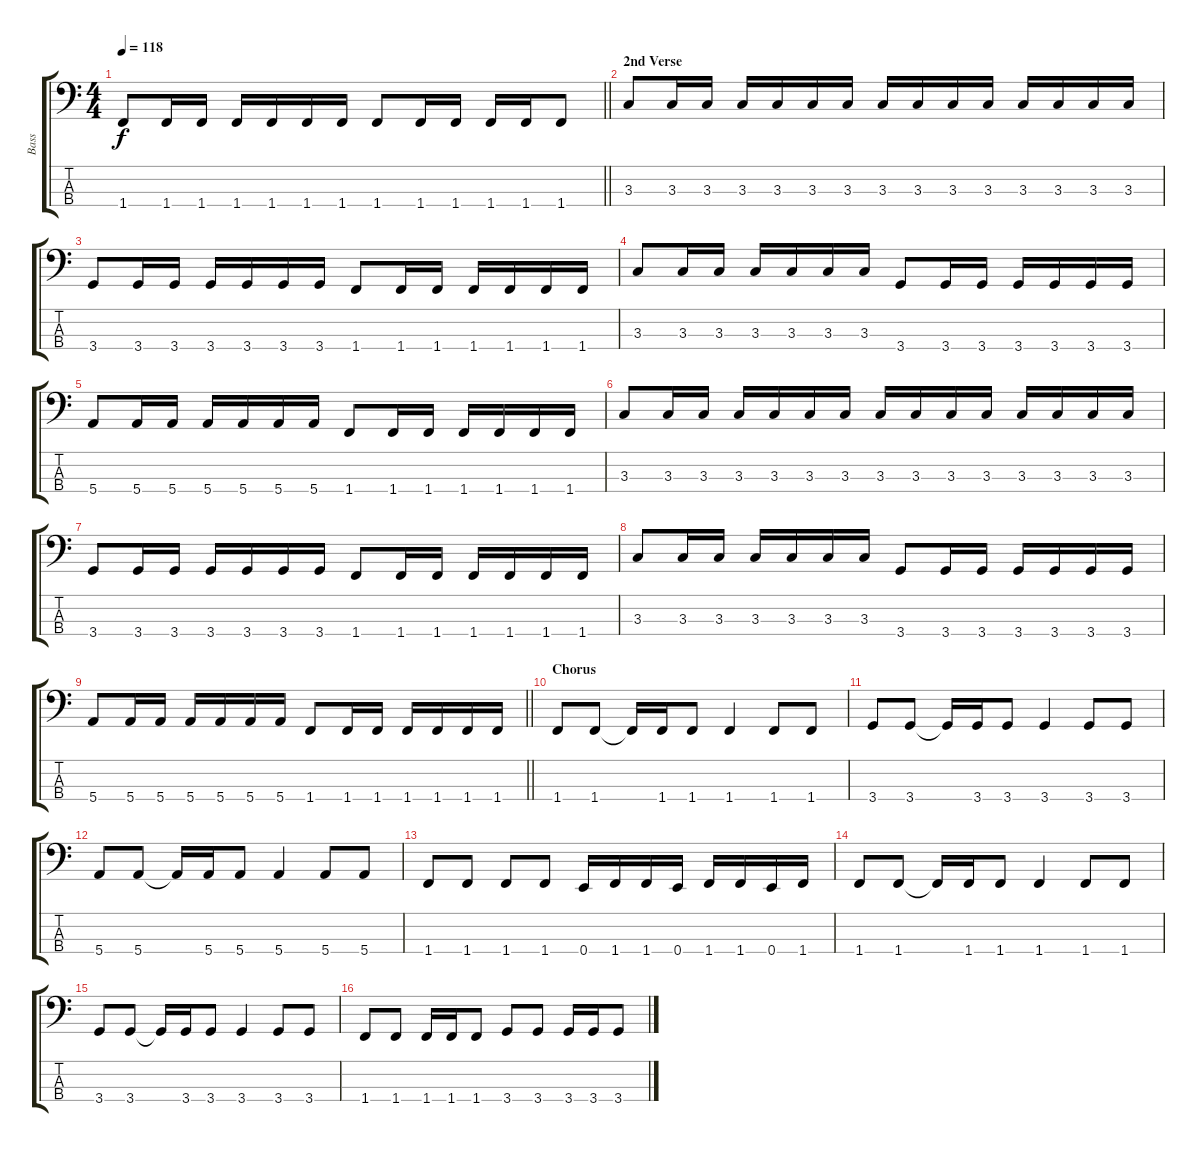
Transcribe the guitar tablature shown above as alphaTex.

\track ("Bass" "Bass") {instrument electricbasspick}
\staff {score tabs}
\tuning (G2 D2 A1 E1) {hide}
\ts (4 4)
\tempo 118
\clef f4
\barLineRight lightlight
\ks c
1.4.8{dy f} 1.4.16 1.4.16 1.4.16 1.4.16 1.4.16 1.4.16 1.4.8 1.4.16 1.4.16 1.4.16 1.4.16 1.4.8 |
\section ("" "2nd Verse")
3.3.8 3.3.16 3.3.16 3.3.16 3.3.16 3.3.16 3.3.16 3.3.16 3.3.16 3.3.16 3.3.16 3.3.16 3.3.16 3.3.16 3.3.16 |
3.4.8 3.4.16 3.4.16 3.4.16 3.4.16 3.4.16 3.4.16 1.4.8 1.4.16 1.4.16 1.4.16 1.4.16 1.4.16 1.4.16 |
3.3.8 3.3.16 3.3.16 3.3.16 3.3.16 3.3.16 3.3.16 3.4.8 3.4.16 3.4.16 3.4.16 3.4.16 3.4.16 3.4.16 |
5.4.8 5.4.16 5.4.16 5.4.16 5.4.16 5.4.16 5.4.16 1.4.8 1.4.16 1.4.16 1.4.16 1.4.16 1.4.16 1.4.16 |
3.3.8 3.3.16 3.3.16 3.3.16 3.3.16 3.3.16 3.3.16 3.3.16 3.3.16 3.3.16 3.3.16 3.3.16 3.3.16 3.3.16 3.3.16 |
3.4.8 3.4.16 3.4.16 3.4.16 3.4.16 3.4.16 3.4.16 1.4.8 1.4.16 1.4.16 1.4.16 1.4.16 1.4.16 1.4.16 |
3.3.8 3.3.16 3.3.16 3.3.16 3.3.16 3.3.16 3.3.16 3.4.8 3.4.16 3.4.16 3.4.16 3.4.16 3.4.16 3.4.16 |
\barLineRight lightlight
5.4.8 5.4.16 5.4.16 5.4.16 5.4.16 5.4.16 5.4.16 1.4.8 1.4.16 1.4.16 1.4.16 1.4.16 1.4.16 1.4.16 |
\section ("" "Chorus")
1.4.8 1.4.8 1.4{t}.16 1.4.16 1.4.8 1.4.4 1.4.8 1.4.8 |
3.4.8 3.4.8 3.4{t}.16 3.4.16 3.4.8 3.4.4 3.4.8 3.4.8 |
5.4.8 5.4.8 5.4{t}.16 5.4.16 5.4.8 5.4.4 5.4.8 5.4.8 |
1.4.8 1.4.8 1.4.8 1.4.8 0.4.16 1.4.16 1.4.16 0.4.16 1.4.16 1.4.16 0.4.16 1.4.16 |
1.4.8 1.4.8 1.4{t}.16 1.4.16 1.4.8 1.4.4 1.4.8 1.4.8 |
3.4.8 3.4.8 3.4{t}.16 3.4.16 3.4.8 3.4.4 3.4.8 3.4.8 |
1.4.8 1.4.8 1.4.16 1.4.16 1.4.8 3.4.8 3.4.8 3.4.16 3.4.16 3.4.8
